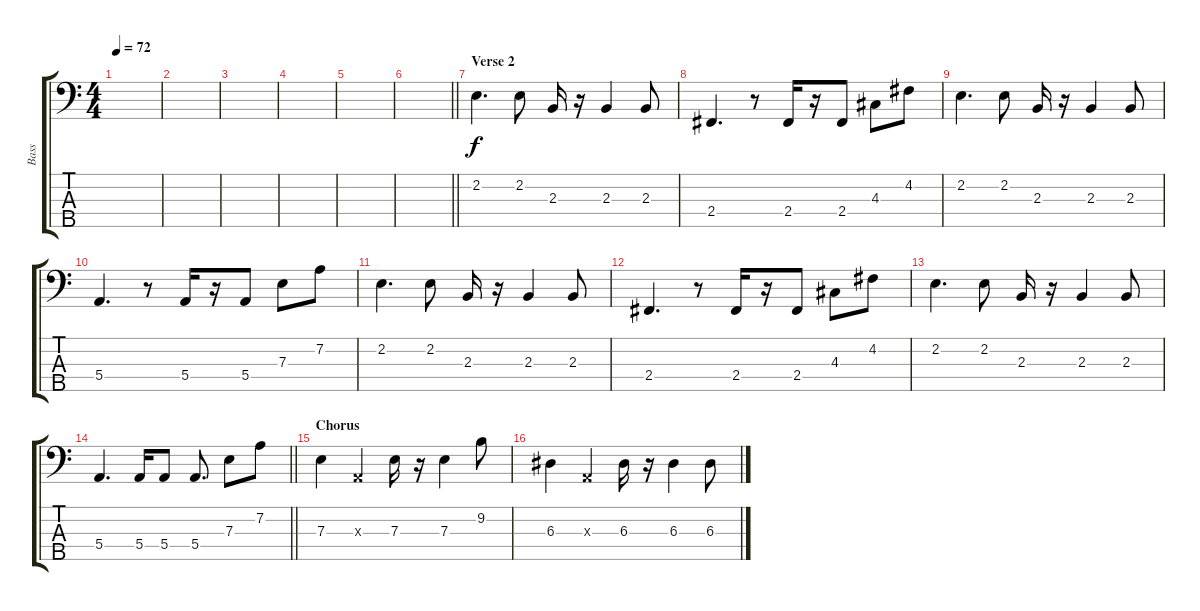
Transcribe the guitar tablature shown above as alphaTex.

\track ("Bass" "Bass") {instrument electricbassfinger}
\staff {score tabs}
\tuning (G2 D2 A1 E1 B0) {hide}
\ts (4 4)
\tempo 72
\clef f4
\ks c
|
|
|
|
|
\barLineRight lightlight
|
\section ("" "Verse 2")
2.2.4{d} 2.2.8 2.3.16 r.16 2.3.4 2.3.8 |
2.4.4{d} r.8 2.4.16 r.16 2.4.8 4.3.8 4.2.8 |
2.2.4{d} 2.2.8 2.3.16 r.16 2.3.4 2.3.8 |
5.4.4{d} r.8 5.4.16 r.16 5.4.8 7.3.8 7.2.8 |
2.2.4{d} 2.2.8 2.3.16 r.16 2.3.4 2.3.8 |
2.4.4{d} r.8 2.4.16 r.16 2.4.8 4.3.8 4.2.8 |
2.2.4{d} 2.2.8 2.3.16 r.16 2.3.4 2.3.8 |
\barLineRight lightlight
5.4.4{d} 5.4.16 5.4.8 5.4.8{d} 7.3.8 7.2.8 |
\section ("" "Chorus")
7.3.4 0.3{x}.4 7.3.16 r.16 7.3.4 9.2.8 |
6.3.4 0.3{x}.4 6.3.16 r.16 6.3.4 6.3.8
